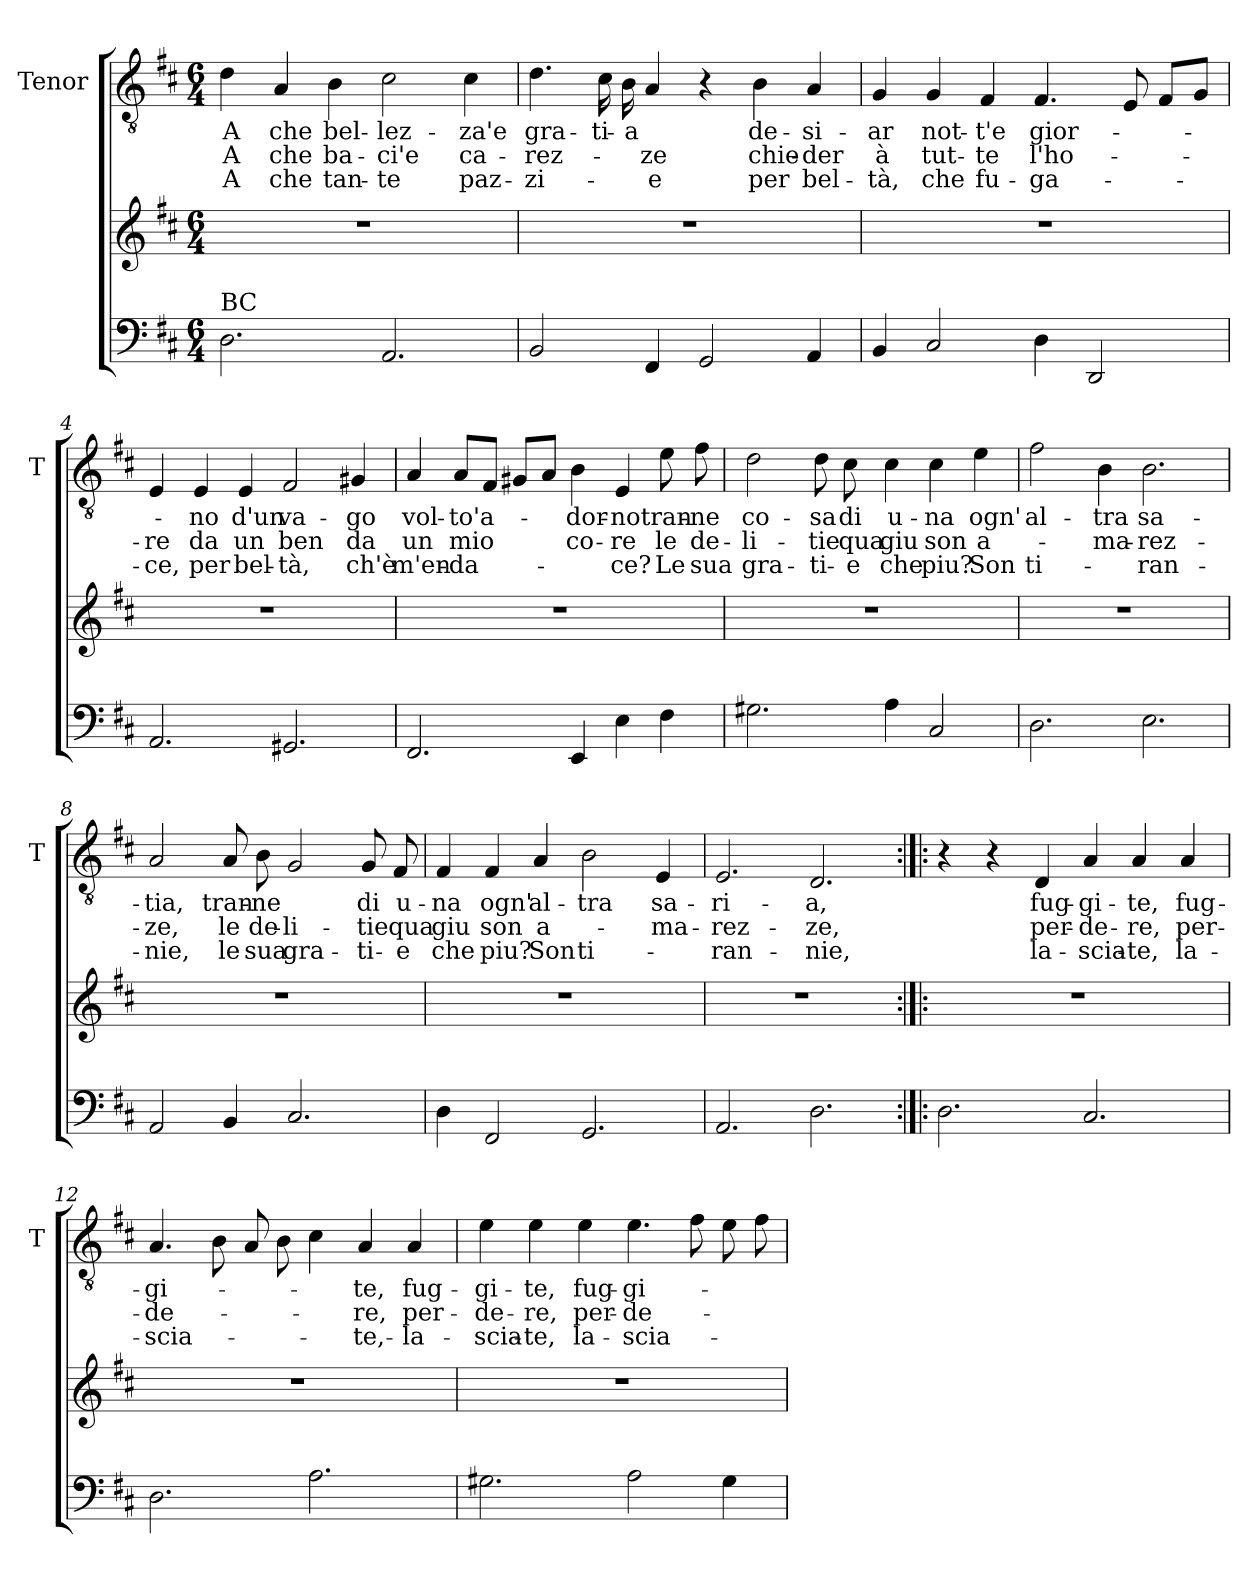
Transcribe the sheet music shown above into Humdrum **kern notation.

**kern	**kern	**kern	**text	**text	**text
*part2	*part2	*part1	*part1	*part1	*part1
*staff3	*staff2	*staff1	*staff1	*staff1	*staff1
*	*	*I"Tenor	*	*	*
*	*	*I'T	*	*	*
*clefF4	*clefG2	*clefGv2	*	*	*
*k[f#c#]	*k[f#c#]	*k[f#c#]	*	*	*
*D:	*D:	*D:	*	*	*
*M6/4	*M6/4	*M6/4	*	*	*
=1	=1	=1	=1	=1	=1
!LO:TX:a:t=BC	!	!	!	!	!
!	!	!	!LO:LY:b	!LO:LY:b	!LO:LY:b
2.D\	1.r	4d\	A	A	A
!	!	!	!LO:LY:b	!LO:LY:b	!LO:LY:b
.	.	4A/	che	che	che
!	!	!	!LO:LY:b	!LO:LY:b	!LO:LY:b
.	.	4B\	bel-	ba-	tan-
!	!	!	!LO:LY:b	!LO:LY:b	!LO:LY:b
2.AA/	.	2c#\	-lez-	-ci'e	-te
!	!	!	!LO:LY:b	!LO:LY:b	!LO:LY:b
.	.	4c#\	-za'e	ca-	paz-
=2	=2	=2	=2	=2	=2
!	!	!	!LO:LY:b	!LO:LY:b	!LO:LY:b
2BB/	1.r	4.d\	gra-	-rez-	-zi-
!	!	!	!LO:LY:b	!	!
.	.	16c#\	-ti-	.	.
!	!	!	!LO:LY:b	!	!
.	.	16B\	-a	.	.
!	!	!	!	!LO:LY:b	!LO:LY:b
4FF#/	.	4A/	.	-ze	-e
2GG/	.	4r	.	.	.
!	!	!	!LO:LY:b	!LO:LY:b	!LO:LY:b
.	.	4B\	de-	chie-	per
!	!	!	!LO:LY:b	!LO:LY:b	!LO:LY:b
4AA/	.	4A/	-si-	-der	bel-
=3	=3	=3	=3	=3	=3
!	!	!	!LO:LY:b	!LO:LY:b	!LO:LY:b
4BB/	1.r	4G/	-ar	à	-tà,
!	!	!	!LO:LY:b	!LO:LY:b	!LO:LY:b
2C#/	.	4G/	not-	tut-	che
!	!	!	!LO:LY:b	!LO:LY:b	!LO:LY:b
.	.	4F#/	-t'e	-te	fu-
!	!	!	!LO:LY:b	!LO:LY:b	!LO:LY:b
4D\	.	4.F#/	gior-	l'ho-	-ga-
2DD/	.	.	.	.	.
.	.	8E/	.	.	.
.	.	8F#/L	.	.	.
.	.	8G/J	.	.	.
!!LO:LB:g=z
=4	=4	=4	=4	=4	=4
!	!	!	!	!LO:LY:b	!LO:LY:b
2.AA/	1.r	4E/	.	-re	-ce,
!	!	!	!LO:LY:b	!LO:LY:b	!LO:LY:b
.	.	4E/	-no	da	per
!	!	!	!LO:LY:b	!LO:LY:b	!LO:LY:b
.	.	4E/	d'un	un	bel-
!	!	!	!LO:LY:b	!LO:LY:b	!LO:LY:b
2.GG#X/	.	2F#/	va-	ben	-tà,
!	!	!	!LO:LY:b	!LO:LY:b	!LO:LY:b
.	.	4G#X/	-go	da	ch'è
=5	=5	=5	=5	=5	=5
!	!	!	!LO:LY:b	!LO:LY:b	!LO:LY:b
2.FF#/	1.r	4A/	vol-	un	m'en-
!	!	!	!LO:LY:b	!LO:LY:b	!LO:LY:b
.	.	8A/L	-to'a-	mio	-da-
.	.	8F#/J	.	.	.
.	.	8G#X/L	.	.	.
.	.	8A/J	.	.	.
!	!	!	!LO:LY:b	!LO:LY:b	!
4EE/	.	4B\	-dor-	co-	.
!	!	!	!LO:LY:b	!LO:LY:b	!LO:LY:b
4E\	.	4E/	-no	-re	-ce?
!	!	!	!LO:LY:b	!LO:LY:b	!LO:LY:b
4F#\	.	8e\	tran-	le	Le
!	!	!	!LO:LY:b	!LO:LY:b	!LO:LY:b
.	.	8f#\	-ne	de-	sua
=6	=6	=6	=6	=6	=6
!	!	!	!LO:LY:b	!LO:LY:b	!LO:LY:b
2.G#X\	1.r	2d\	co-	-li-	gra-
!	!	!	!LO:LY:b	!LO:LY:b	!LO:LY:b
.	.	8d\	-sa	-tie	-ti-
!	!	!	!LO:LY:b	!LO:LY:b	!LO:LY:b
.	.	8c#\	di	qua	-e
!	!	!	!LO:LY:b	!LO:LY:b	!LO:LY:b
4A\	.	4c#\	u-	giu	che
!	!	!	!LO:LY:b	!LO:LY:b	!LO:LY:b
2C#/	.	4c#\	-na	son	piu?
!	!	!	!LO:LY:b	!LO:LY:b	!LO:LY:b
.	.	4e\	ogn'	a-	Son
=7	=7	=7	=7	=7	=7
!	!	!	!LO:LY:b	!	!LO:LY:b
2.D\	1.r	2f#\	al-	.	ti-
!	!	!	!LO:LY:b	!LO:LY:b	!
.	.	4B\	-tra	-ma-	.
!	!	!	!LO:LY:b	!LO:LY:b	!LO:LY:b
2.E\	.	2.B\	sa-	-rez-	-ran-
!!LO:LB:g=z
=8	=8	=8	=8	=8	=8
!	!	!	!LO:LY:b	!LO:LY:b	!LO:LY:b
2AA/	1.r	2A/	-tia,	-ze,	-nie,
!	!	!	!LO:LY:b	!LO:LY:b	!LO:LY:b
4BB/	.	8A/	tran-	le	le
!	!	!	!LO:LY:b	!LO:LY:b	!LO:LY:b
.	.	8B\	-ne	de-	sua
!	!	!	!	!LO:LY:b	!LO:LY:b
2.C#/	.	2G/	.	-li-	gra-
!	!	!	!LO:LY:b	!LO:LY:b	!LO:LY:b
.	.	8G/	di	-tie	-ti-
!	!	!	!LO:LY:b	!LO:LY:b	!LO:LY:b
.	.	8F#/	u-	qua	-e
=9	=9	=9	=9	=9	=9
!	!	!	!LO:LY:b	!LO:LY:b	!LO:LY:b
4D\	1.r	4F#/	-na	giu	che
!	!	!	!LO:LY:b	!LO:LY:b	!LO:LY:b
2FF#/	.	4F#/	ogn'	son	piu?
!	!	!	!LO:LY:b	!LO:LY:b	!LO:LY:b
.	.	4A/	al-	a-	Son
!	!	!	!LO:LY:b	!	!LO:LY:b
2.GG/	.	2B\	-tra	.	ti-
!	!	!	!LO:LY:b	!LO:LY:b	!
.	.	4E/	sa-	-ma-	.
=10	=10	=10	=10	=10	=10
!	!	!	!LO:LY:b	!LO:LY:b	!LO:LY:b
2.AA/	1.r	2.E/	-ri-	-rez-	-ran-
!	!	!	!LO:LY:b	!LO:LY:b	!LO:LY:b
2.D\	.	2.D/	-a,	-ze,	-nie,
=11:|!|:	=11:|!|:	=11:|!|:	=11:|!|:	=11:|!|:	=11:|!|:
2.D\	1.r	4r	.	.	.
.	.	4r	.	.	.
!	!	!	!LO:LY:b	!LO:LY:b	!LO:LY:b
.	.	4D/	fug-	per-	la-
!	!	!	!LO:LY:b	!LO:LY:b	!LO:LY:b
2.C#/	.	4A/	-gi-	-de-	-scia-
!	!	!	!LO:LY:b	!LO:LY:b	!LO:LY:b
.	.	4A/	-te,	-re,	-te,
!	!	!	!LO:LY:b	!LO:LY:b	!LO:LY:b
.	.	4A/	fug-	per-	la-
!!LO:PB:g=z
=12	=12	=12	=12	=12	=12
!	!	!	!LO:LY:b	!LO:LY:b	!LO:LY:b
2.D\	1.r	4.A/	-gi-	-de-	-scia-
.	.	8B\	.	.	.
.	.	8A/	.	.	.
.	.	8B\	.	.	.
2.A\	.	4c#\	.	.	.
!	!	!	!LO:LY:b	!LO:LY:b	!LO:LY:b
.	.	4A/	-te,	-re,	-te,-
!	!	!	!LO:LY:b	!LO:LY:b	!LO:LY:b
.	.	4A/	fug-	per-	-la-
=13	=13	=13	=13	=13	=13
!	!	!	!LO:LY:b	!LO:LY:b	!LO:LY:b
2.G#X\	1.r	4e\	-gi-	-de-	-scia-
!	!	!	!LO:LY:b	!LO:LY:b	!LO:LY:b
.	.	4e\	-te,	-re,	-te,
!	!	!	!LO:LY:b	!LO:LY:b	!LO:LY:b
.	.	4e\	fug-	per-	la-
!	!	!	!LO:LY:b	!LO:LY:b	!LO:LY:b
2A\	.	4.e\	-gi-	-de-	-scia-
.	.	8f#\	.	.	.
4G#\	.	8e\	.	.	.
.	.	8f#\	.	.	.
=	=	=	=	=	=
*-	*-	*-	*-	*-	*-
